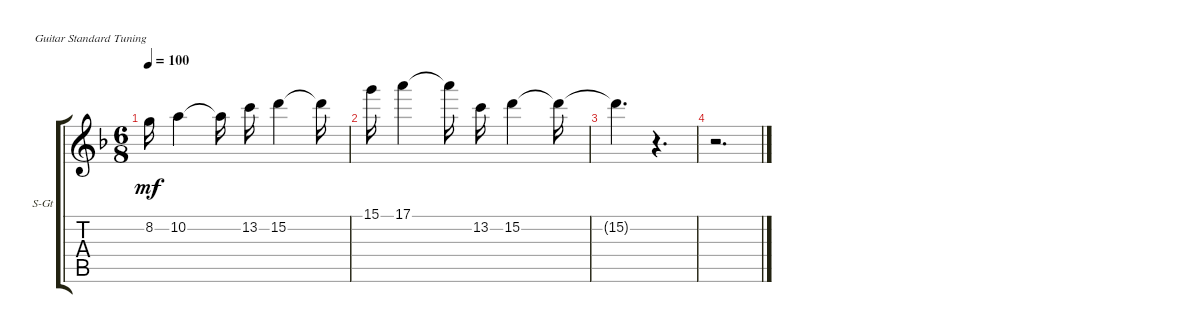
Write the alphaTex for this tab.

\defaultSystemsLayout 4
\bracketExtendMode groupsimilarinstruments
\firstSystemTrackNameOrientation horizontal
\otherSystemsTrackNameOrientation horizontal
\track ("Electrica" "S-Gt") {instrument overdrivenguitar}
\staff {score tabs}
\tuning (E4 B3 G3 D3 A2 E2)
\ts (6 8)
\tempo 100
\clef g2
\ks dminor
8.2.16{dy mf} 10.2.4 10.2{t}.16 13.2.16 15.2.4 15.2{t}.16 |
15.1.16 17.1.4 17.1{t}.16 13.2.16 15.2.4 15.2{t}.16 |
15.2{t}.4{d} r.4{d} |
r.2{d}
